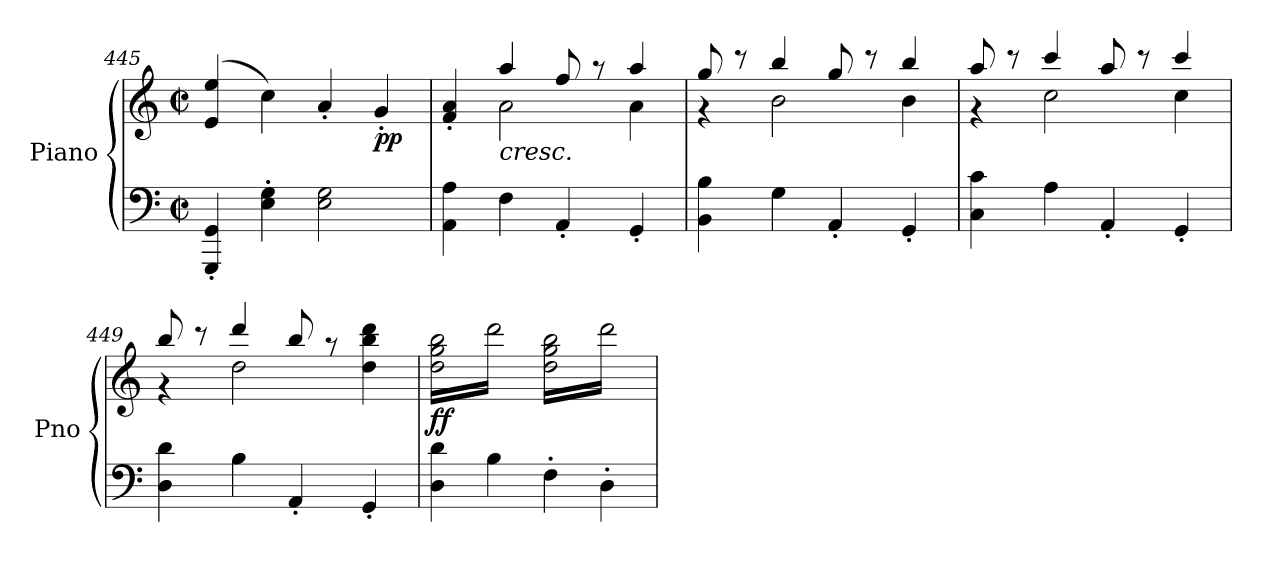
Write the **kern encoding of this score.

**kern	**kern	**dynam
*part1	*part1	*part1
*staff2	*staff1	*staff1/2
*I"Piano	*	*
*I'Pno	*	*
!!LO:PB:g=z
*clefF4	*clefG2	*
*k[]	*k[]	*
*M4/4	*M4/4	*
*met(c|)	*met(c|)	*
=445	=445	=445
4GGG/' 4GG/'	(>4e/ 4ee/	.
4E\' 4G\'	4cc\)	.
2E\ 2G\	4a'/	.
!	!	!LO:DY:b
.	4g'/	pp
=446	=446	=446
*	*^	*
4AA\ 4A\	4f/' 4a/'	4reyy	.
!	!LO:TX:b:i:t=cresc.	!	!
4F\	4aa/	2a\	.
4AA'/	8ff/	.	.
.	8r	.	.
4GG'/	4aa/	4a\	.
=447	=447	=447	=447
4BB\ 4B\	8gg/	4r	.
.	8r	.	.
4G\	4bb/	2b\	.
4AA'/	8gg/	.	.
.	8r	.	.
4GG'/	4bb/	4b\	.
=448	=448	=448	=448
4C\ 4c\	8aa/	4r	.
.	8r	.	.
4A\	4ccc/	2cc\	.
4AA'/	8aa/	.	.
.	8r	.	.
4GG'/	4ccc/	4cc\	.
=449	=449	=449	=449
4D\ 4d\	8bb/	4r	.
.	8r	.	.
4B\	4ddd/	2dd\	.
4AA'/	8bb/	.	.
.	8r	.	.
4GG'/	4dd\ 4bb\ 4ddd\	4ryy	.
=450	=450	=450	=450
!	!	!	!LO:DY:b
*	*v	*v	*
*	*tremolo	*
4D\ 4d\	16dd\ 16gg\ 16bb\LL	ff
.	16ddd\	.
.	16dd\ 16gg\ 16bb\	.
.	16ddd\	.
4B\	16dd\ 16gg\ 16bb\	.
.	16ddd\	.
.	16dd\ 16gg\ 16bb\	.
.	16ddd\JJ	.
4F'\	16dd\ 16gg\ 16bb\LL	.
.	16ddd\	.
.	16dd\ 16gg\ 16bb\	.
.	16ddd\	.
4D'\	16dd\ 16gg\ 16bb\	.
.	16ddd\	.
.	16dd\ 16gg\ 16bb\	.
.	16ddd\JJ	.
*	*Xtremolo	*
.	.	.
.	.	.
.	.	.
.	.	.
=	=	=
*-	*-	*-
